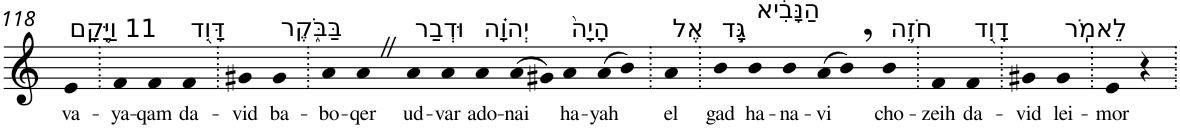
**kern	**text
*part1	*part1
*staff1	*staff1
*I"Piano	*
*I'Pno	*
!!LO:PB:g=z
*clefG2	*
*k[]	*
=118	=118
!LO:TX:a:t=11 וַיָּ֥קָם	!
!	!LO:LY:b
4e	va-
=119.	=119.
!	!LO:LY:b
4f	-ya-
!	!LO:LY:b
4f	-qam
!LO:TX:a:t=דָּוִ֖ד	!
!	!LO:LY:b
4f	da-
=120.	=120.
!	!LO:LY:b
4g#X	-vid
!LO:TX:a:t=בַּבֹּ֑קֶר	!
!	!LO:LY:b
4g#	ba-
=121.	=121.
!	!LO:LY:b
4a	-bo-
!	!LO:LY:b
4aZ	-qer
!LO:TX:a:t=וּדְבַר	!
!	!LO:LY:b
4a	ud-
!	!LO:LY:b
4a	-var
!LO:TX:a:t=יְהוָ֗ה	!
!	!LO:LY:b
4a	ado-
!	!LO:LY:b
(>8a	-nai
8g#X)	.
!LO:TX:a:t=הָיָה֙	!
!	!LO:LY:b
4a	ha-
!	!LO:LY:b
(>8a	-yah
8b)	.
=122.	=122.
!LO:TX:a:t=אֶל	!
!	!LO:LY:b
4a	el
=123.	=123.
!LO:TX:a:t=גָּ֣ד	!
!	!LO:LY:b
4b	gad
!LO:TX:a:t=הַנָּבִ֔יא	!
!	!LO:LY:b
4b	ha-
!	!LO:LY:b
4b	-na-
!	!LO:LY:b
(>8a	-vi
8b,)	.
!LO:TX:a:t=חֹזֵ֥ה	!
!	!LO:LY:b
4b	cho-
=124.	=124.
!	!LO:LY:b
4f	-zeih
!LO:TX:a:t=דָוִ֖ד	!
!	!LO:LY:b
4f	da-
=125.	=125.
!	!LO:LY:b
4g#X	-vid
!LO:TX:a:t=לֵאמֹֽר	!
!	!LO:LY:b
4g#	lei-
=126.	=126.
!	!LO:LY:b
4e	-mor
4r	.
=.	=.
*-	*-
